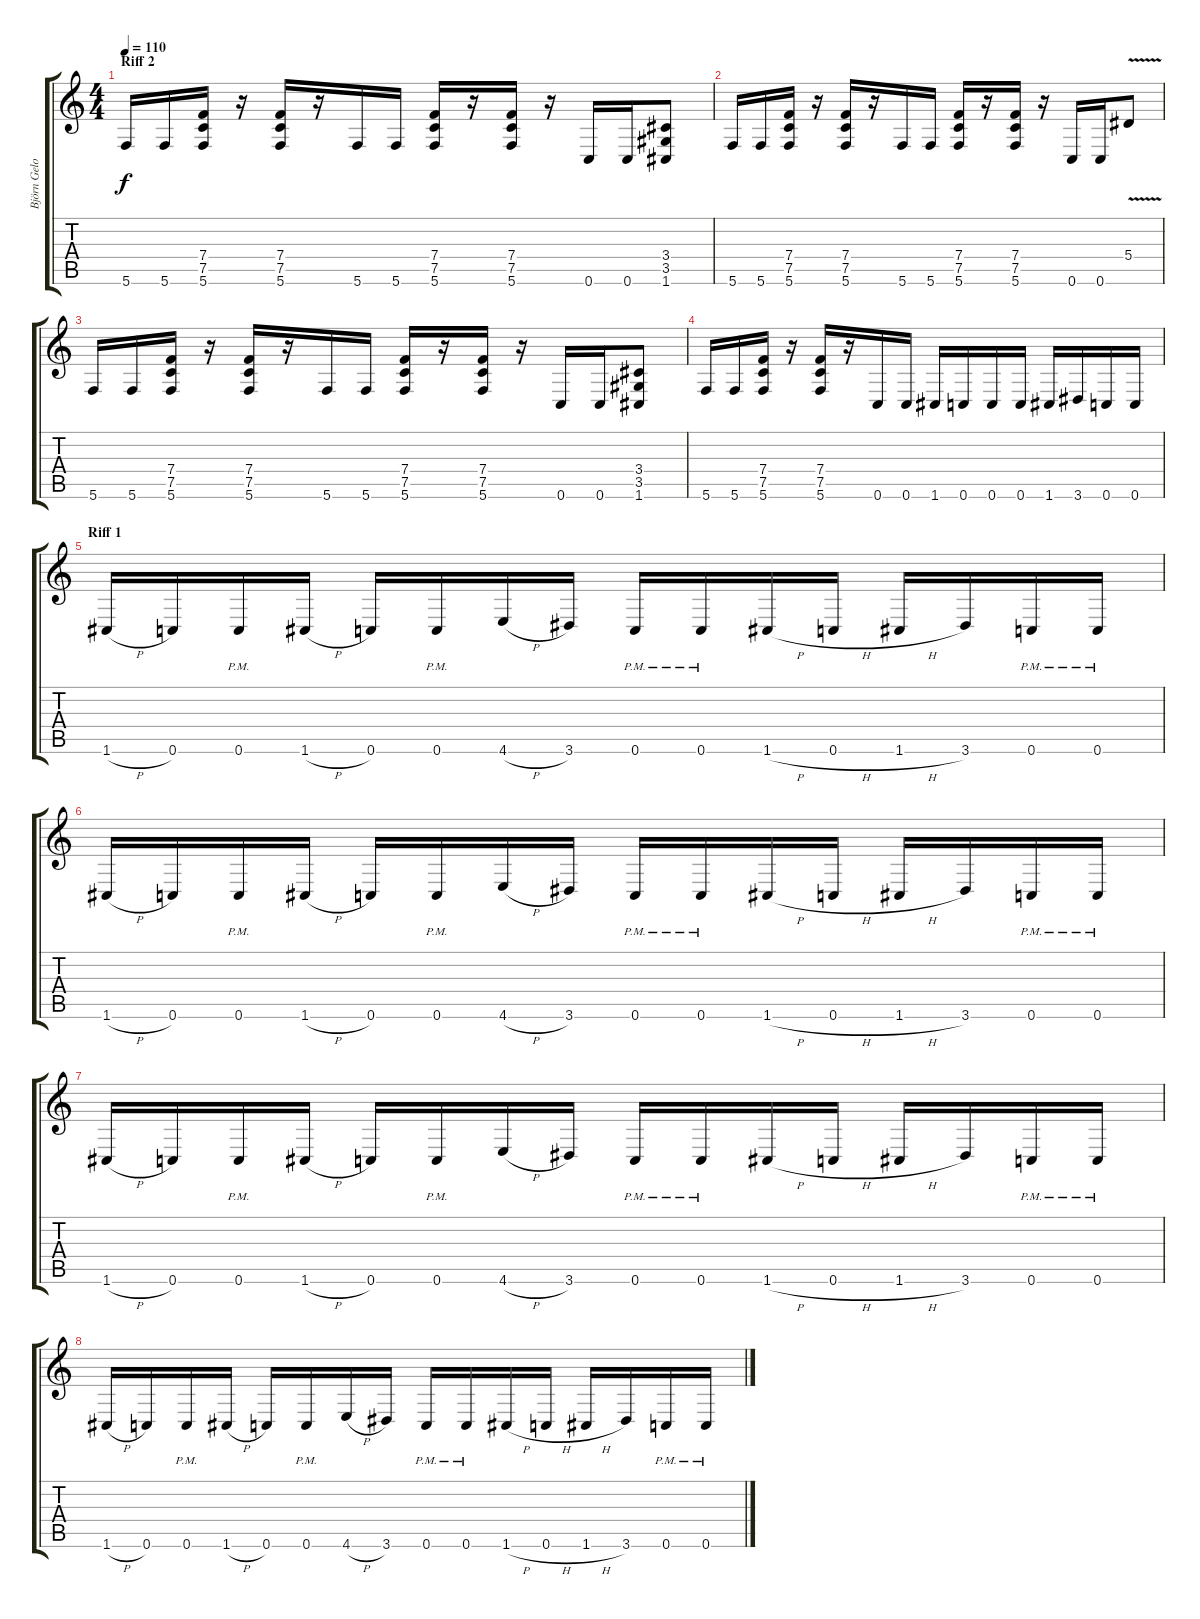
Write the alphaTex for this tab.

\track ("Björn Gelotte" "Björn Gelo") {instrument distortionguitar}
\staff {score tabs}
\tuning (C4 G3 Eb3 Bb2 F2 C2) {hide}
\ts (4 4)
\section ("" "Riff 2")
\tempo 110
\clef g2
\ks c
5.6.16{dy f} 5.6.16 (7.4 7.5 5.6).16 r.16 (7.4 7.5 5.6).16 r.16 5.6.16 5.6.16 (7.4 7.5 5.6).16 r.16 (7.4 7.5 5.6).16 r.16 0.6.16 0.6.16 (3.4 3.5 1.6).8 |
5.6.16 5.6.16 (7.4 7.5 5.6).16 r.16 (7.4 7.5 5.6).16 r.16 5.6.16 5.6.16 (7.4 7.5 5.6).16 r.16 (7.4 7.5 5.6).16 r.16 0.6.16 0.6.16 5.4{v}.8 |
5.6.16 5.6.16 (7.4 7.5 5.6).16 r.16 (7.4 7.5 5.6).16 r.16 5.6.16 5.6.16 (7.4 7.5 5.6).16 r.16 (7.4 7.5 5.6).16 r.16 0.6.16 0.6.16 (3.4 3.5 1.6).8 |
5.6.16 5.6.16 (7.4 7.5 5.6).16 r.16 (7.4 7.5 5.6).16 r.16 0.6.16 0.6.16 1.6.16 0.6.16 0.6.16 0.6.16 1.6.16 3.6.16 0.6.16 0.6.16 |
\section ("" "Riff 1")
1.6{h}.16 0.6.16 0.6{pm}.16 1.6{h}.16 0.6.16 0.6{pm}.16 4.6{h}.16 3.6.16 0.6{pm}.16 0.6{pm}.16 1.6{h}.16 0.6{h}.16 1.6{h}.16 3.6.16 0.6{pm}.16 0.6{pm}.16 |
1.6{h}.16 0.6.16 0.6{pm}.16 1.6{h}.16 0.6.16 0.6{pm}.16 4.6{h}.16 3.6.16 0.6{pm}.16 0.6{pm}.16 1.6{h}.16 0.6{h}.16 1.6{h}.16 3.6.16 0.6{pm}.16 0.6{pm}.16 |
1.6{h}.16 0.6.16 0.6{pm}.16 1.6{h}.16 0.6.16 0.6{pm}.16 4.6{h}.16 3.6.16 0.6{pm}.16 0.6{pm}.16 1.6{h}.16 0.6{h}.16 1.6{h}.16 3.6.16 0.6{pm}.16 0.6{pm}.16 |
1.6{h}.16 0.6.16 0.6{pm}.16 1.6{h}.16 0.6.16 0.6{pm}.16 4.6{h}.16 3.6.16 0.6{pm}.16 0.6{pm}.16 1.6{h}.16 0.6{h}.16 1.6{h}.16 3.6.16 0.6{pm}.16 0.6{pm}.16
